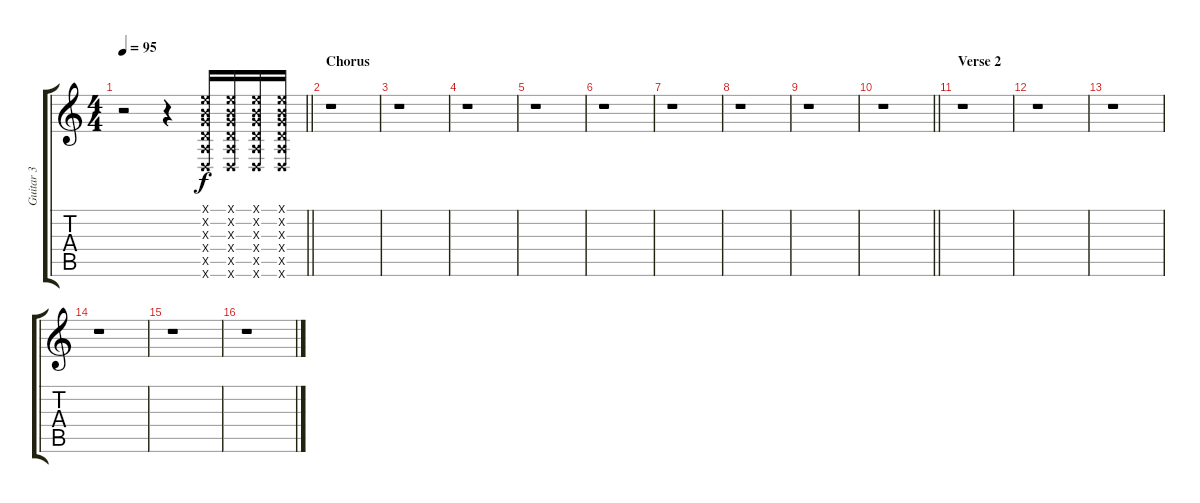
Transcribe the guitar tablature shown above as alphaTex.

\track ("Guitar 3" "Guitar 3") {instrument distortionguitar}
\staff {score tabs}
\tuning (E4 B3 G3 D3 A2 D2) {hide}
\ts (4 4)
\tempo 95
\clef g2
\barLineRight lightlight
\ks c
r.2{dy f} r.4 (0.1{x} 0.2{x} 0.3{x} 0.4{x} 0.5{x} 0.6{x}).16 (0.1{x} 0.2{x} 0.3{x} 0.4{x} 0.5{x} 0.6{x}).16 (0.1{x} 0.2{x} 0.3{x} 0.4{x} 0.5{x} 0.6{x}).16 (0.1{x} 0.2{x} 0.3{x} 0.4{x} 0.5{x} 0.6{x}).16 |
\section ("" "Chorus")
r.1 |
r.1 |
r.1 |
r.1 |
r.1 |
r.1 |
r.1 |
r.1 |
\barLineRight lightlight
r.1 |
\section ("" "Verse 2")
r.1 |
r.1 |
r.1 |
r.1 |
r.1 |
r.1
